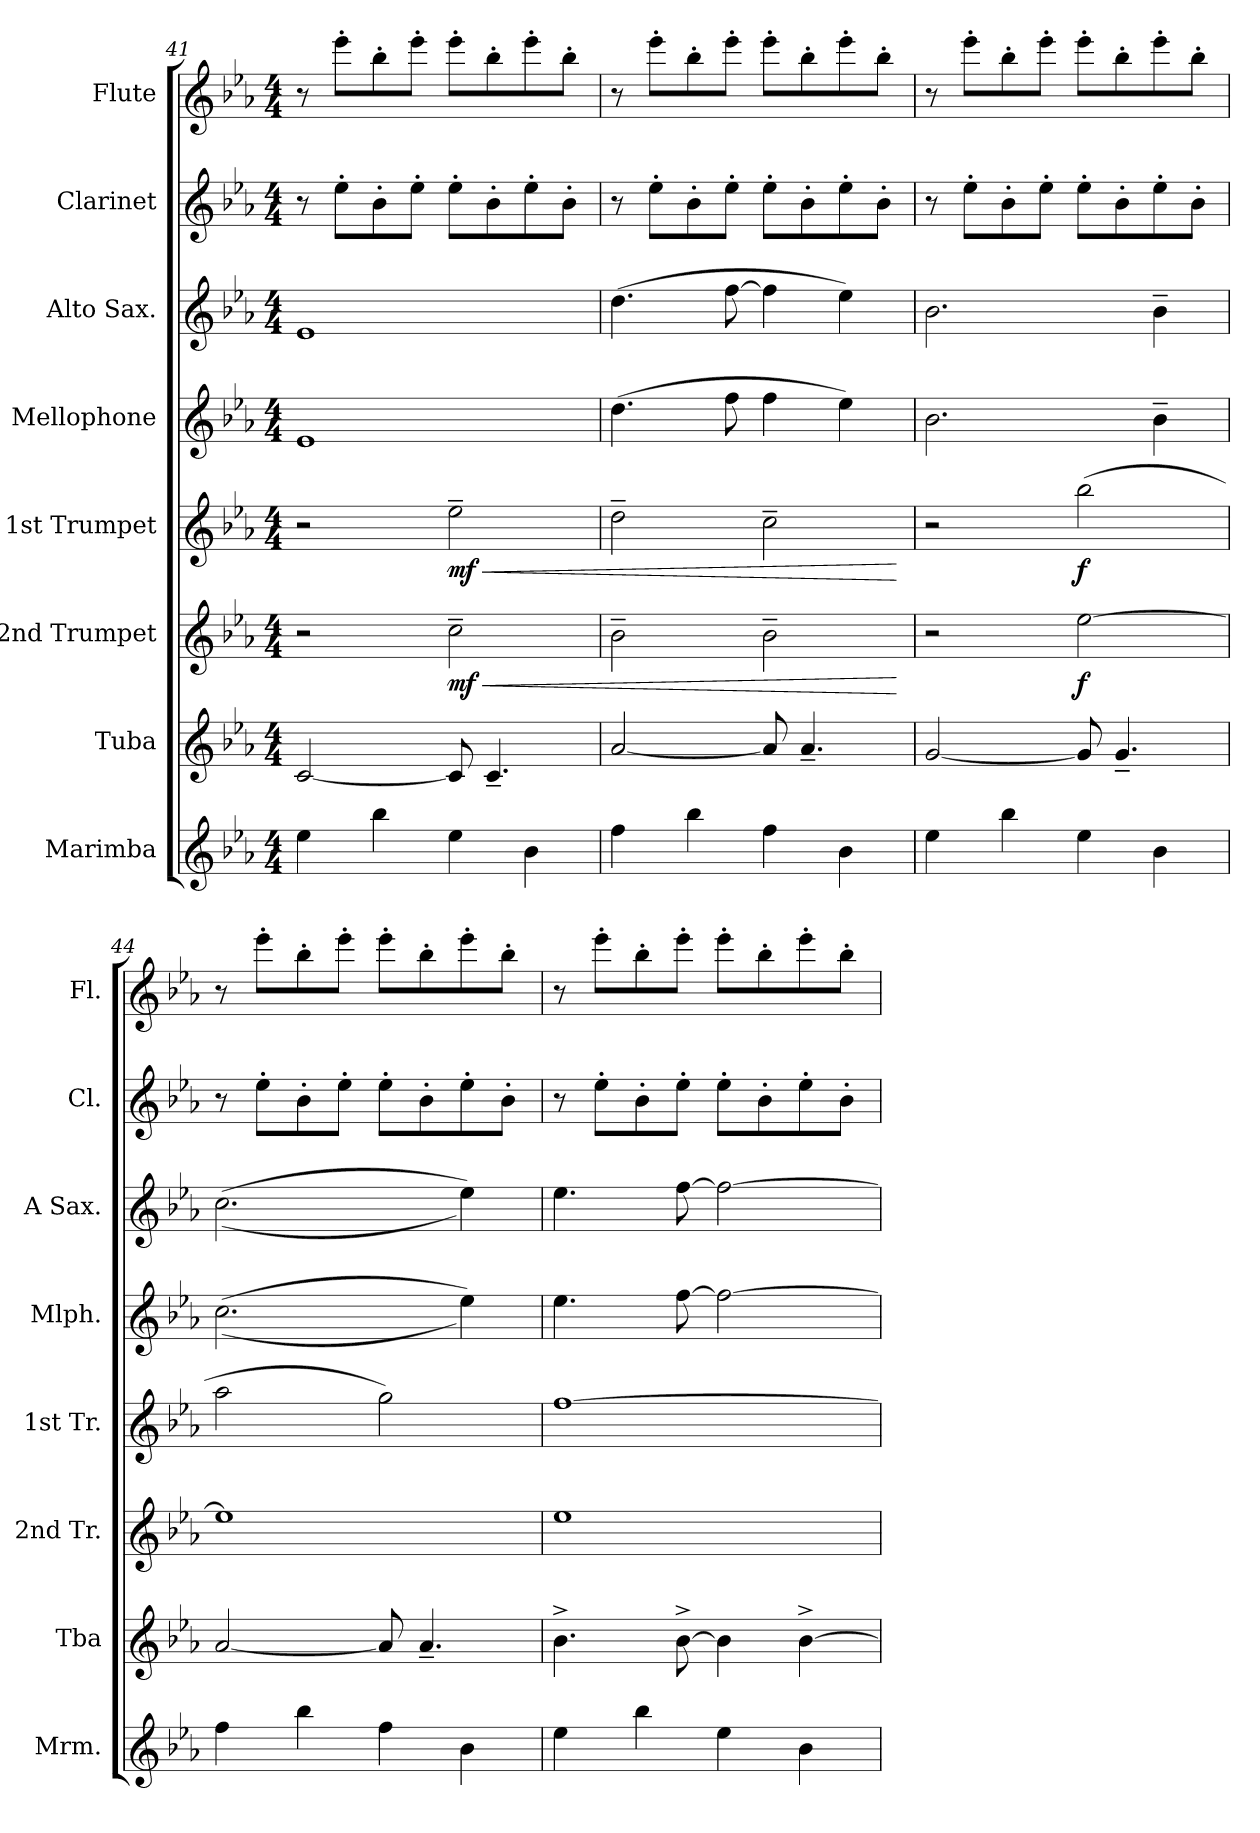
**kern	**kern	**kern	**dynam	**kern	**dynam	**kern	**kern	**kern	**kern
*part8	*part7	*part6	*part6	*part5	*part5	*part4	*part3	*part2	*part1
*staff8	*staff7	*staff6	*staff6	*staff5	*staff5	*staff4	*staff3	*staff2	*staff1
*I"Marimba	*I"Tuba	*I"2nd Trumpet	*	*I"1st Trumpet	*	*I"Mellophone	*I"Alto Sax.	*I"Clarinet	*I"Flute
*I'Mrm.	*I'Tba	*I'2nd Tr.	*	*I'1st Tr.	*	*I'Mlph.	*I'A Sax.	*I'Cl.	*I'Fl.
!!LO:PB:g=z
*clefG2	*clefG2	*clefG2	*	*clefG2	*	*clefG2	*clefG2	*clefG2	*clefG2
*k[b-e-a-]	*k[b-e-a-]	*k[b-e-a-]	*	*k[b-e-a-]	*	*k[b-e-a-]	*k[b-e-a-]	*k[b-e-a-]	*k[b-e-a-]
*M4/4	*M4/4	*M4/4	*	*M4/4	*	*M4/4	*M4/4	*M4/4	*M4/4
=41	=41	=41	=41	=41	=41	=41	=41	=41	=41
4ee-\	[2c/	2r	.	2r	.	1e-	1e-	8r	8r
.	.	.	.	.	.	.	.	8ee-'\L	8eee-'\L
4bb-\	.	.	.	.	.	.	.	8b-'\	8bb-'\
.	.	.	.	.	.	.	.	8ee-'\J	8eee-'\J
!	!	!	!LO:HP:b	!	!LO:HP:b	!	!	!	!
!	!	!	!LO:DY:n=1:b	!	!LO:DY:n=1:b	!	!	!	!
4ee-\	8c/]	2cc~\	< mf	2ee-~\	< mf	.	.	8ee-'\L	8eee-'\L
.	4.c~/	.	.	.	.	.	.	8b-'\	8bb-'\
4b-\	.	.	.	.	.	.	.	8ee-'\	8eee-'\
.	.	.	.	.	.	.	.	8b-'\J	8bb-'\J
=42	=42	=42	=42	=42	=42	=42	=42	=42	=42
4ff\	[2a-/	2b-~\	.	2dd~\	.	(4.dd\	(4.dd\	8r	8r
.	.	.	.	.	.	.	.	8ee-'\L	8eee-'\L
4bb-\	.	.	.	.	.	.	.	8b-'\	8bb-'\
.	.	.	.	.	.	8ff\	[8ff\	8ee-'\J	8eee-'\J
4ff\	8a-/]	2b-~\	.	2cc~\	.	4ff\	4ff\]	8ee-'\L	8eee-'\L
.	4.a-~/	.	.	.	.	.	.	8b-'\	8bb-'\
4b-\	.	.	.	.	.	4ee-\)	4ee-\)	8ee-'\	8eee-'\
.	.	.	.	.	.	.	.	8b-'\J	8bb-'\J
.	.	.	[	.	[	.	.	.	.
=43	=43	=43	=43	=43	=43	=43	=43	=43	=43
4ee-\	[2g/	2r	.	2r	.	2.b-\	2.b-\	8r	8r
.	.	.	.	.	.	.	.	8ee-'\L	8eee-'\L
4bb-\	.	.	.	.	.	.	.	8b-'\	8bb-'\
.	.	.	.	.	.	.	.	8ee-'\J	8eee-'\J
!	!	!	!LO:DY:b	!	!LO:DY:b	!	!	!	!
4ee-\	8g/]	[2ee-\	f	(2bb-\	f	.	.	8ee-'\L	8eee-'\L
.	4.g~/	.	.	.	.	.	.	8b-'\	8bb-'\
4b-\	.	.	.	.	.	4b-~\	4b-~\	8ee-'\	8eee-'\
.	.	.	.	.	.	.	.	8b-'\J	8bb-'\J
!!LO:PB:g=z
=44	=44	=44	=44	=44	=44	=44	=44	=44	=44
4ff\	[2a-/	1ee-]	.	2aa-\	.	((2.cc\	((2.cc\	8r	8r
.	.	.	.	.	.	.	.	8ee-'\L	8eee-'\L
4bb-\	.	.	.	.	.	.	.	8b-'\	8bb-'\
.	.	.	.	.	.	.	.	8ee-'\J	8eee-'\J
4ff\	8a-/]	.	.	2gg\)	.	.	.	8ee-'\L	8eee-'\L
.	4.a-~/	.	.	.	.	.	.	8b-'\	8bb-'\
4b-\	.	.	.	.	.	4ee-\))	4ee-\))	8ee-'\	8eee-'\
.	.	.	.	.	.	.	.	8b-'\J	8bb-'\J
=45	=45	=45	=45	=45	=45	=45	=45	=45	=45
4ee-\	4.b-^\	1ee-	.	[1ff	.	4.ee-\	4.ee-\	8r	8r
.	.	.	.	.	.	.	.	8ee-'\L	8eee-'\L
4bb-\	.	.	.	.	.	.	.	8b-'\	8bb-'\
.	[8b-^\	.	.	.	.	[8ff\	[8ff\	8ee-'\J	8eee-'\J
4ee-\	4b-\]	.	.	.	.	2ff\_	2ff\_	8ee-'\L	8eee-'\L
.	.	.	.	.	.	.	.	8b-'\	8bb-'\
4b-\	[4b-^\	.	.	.	.	.	.	8ee-'\	8eee-'\
.	.	.	.	.	.	.	.	8b-'\J	8bb-'\J
=	=	=	=	=	=	=	=	=	=
*-	*-	*-	*-	*-	*-	*-	*-	*-	*-
